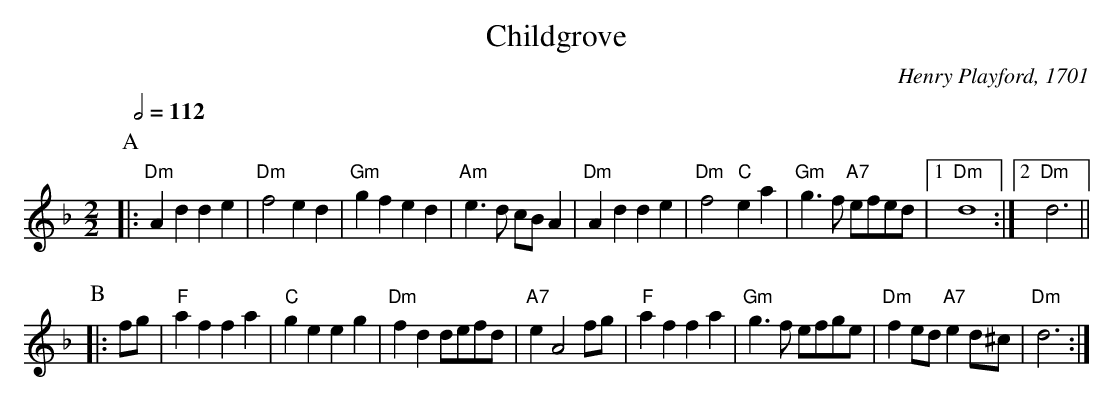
X:1
T:Childgrove
C:Henry Playford, 1701
Q:1/2=112
M:2/2
L:1/8
K:Dm
P:A
|: "Dm"A2d2 d2e2 | "Dm"f4 e2d2 | "Gm"g2f2 e2d2 | "Am"e3d cBA2 |\
"Dm"A2d2 d2e2 | "Dm"f4 "C"e2a2 | "Gm"g3f "A7"efed |1 "Dm"d8 :|2 "Dm"d6 ||
P:B
|: fg | "F"a2f2 f2a2 | "C"g2e2 e2g2 | "Dm"f2d2 defd | "A7"e2 A4 fg |\
"F"a2f2 f2a2 | "Gm"g3f efge | "Dm"f2ed "A7"e2d^c | "Dm"d6 :|
